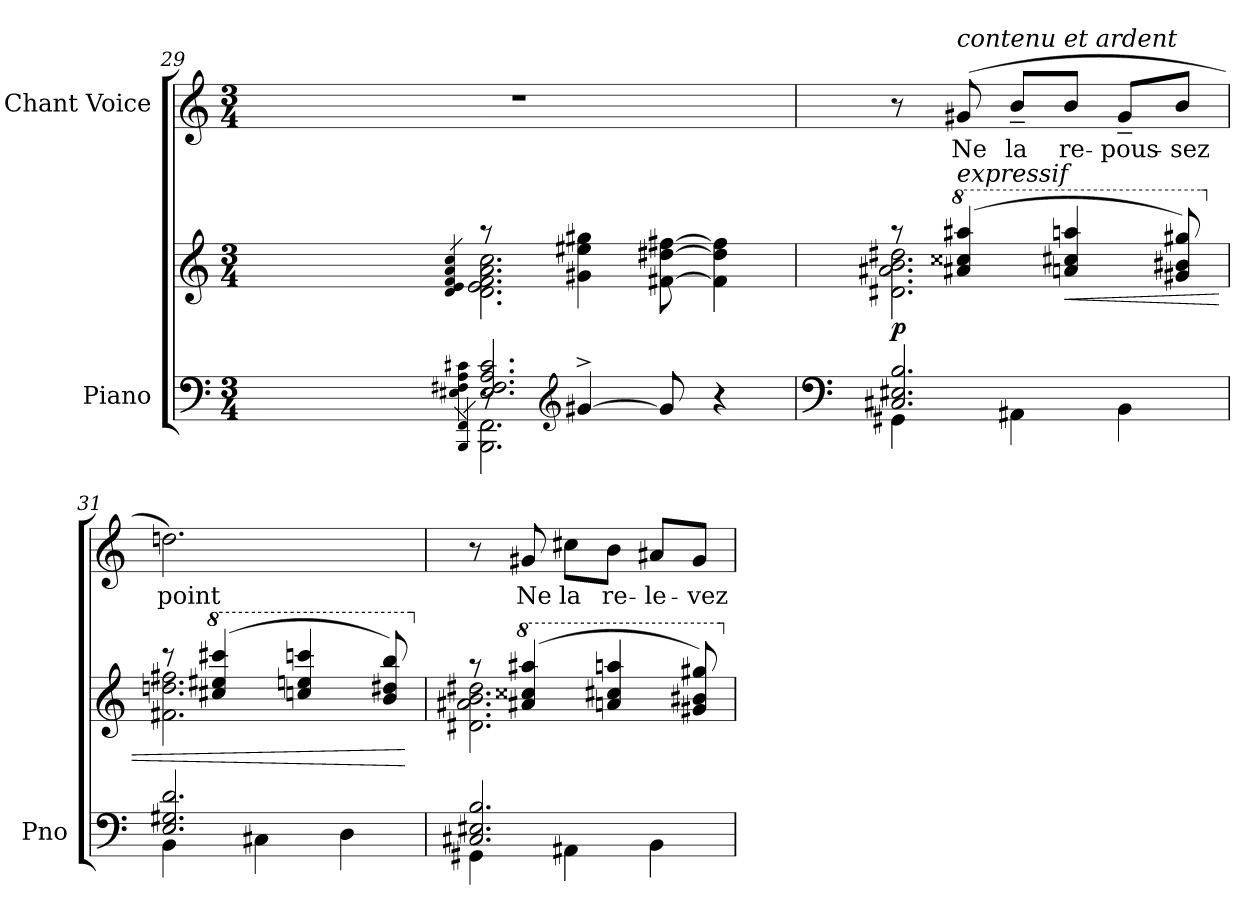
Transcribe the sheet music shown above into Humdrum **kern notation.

**kern	**kern	**dynam	**kern	**text
*part2	*part2	*part2	*part1	*part1
*staff3	*staff2	*staff2/3	*staff1	*staff1
*I"Piano	*	*	*I"Chant Voice	*
*I'Pno	*	*	*	*
*clefF4	*clefG2	*	*clefG2	*
*k[]	*k[]	*	*k[]	*
*M3/4	*M3/4	*	*M3/4	*
=29	=29	=29	=29	=29
*^	*^	*	*	*
*	*^	*	*	*	*	*
.	4qBBB_ 4qFF#_	4qE# 4qF# 4qA 4qc#	.	4qd#_ 4qe#_ 4qf#_ 4qa_ 4qcc#_	.	.	.
8r	2.BBB] 2.FF#]	2.E#] 2.F#] 2.A] 2.c#]	8r	2.d#] 2.e#] 2.f#] 2.a] 2.cc#]	.	2.r	.
*clefG2	*	*	*	*	*	*	*
[4g#X^/	.	.	4g#X\ 4ee#X\ 4gg#X\	.	.	.	.
8g#/]	.	.	[8f#X\ [8dd#X\ [8ff#X\	.	.	.	.
4r	.	.	4f#\] 4dd#\] 4ff#\]	.	.	.	.
*v	*v	*v	*	*	*	*	*
=30	=30	=30	=30	=30	=30
*clefF4	*	*	*	*	*
*^	*	*	*	*	*
!	!	!	!	!LO:DY:b	!	!
2.C#X/ 2.E#X/ 2.B/	4GG#X\	8r	2.d#X\ 2.a#X\ 2.b\ 2.dd#X\	p	8r	.
*	*	*8va	*	*	*	*
!	!	!	!	!	!LO:TX:i:t=contenu et ardent	!
!	!	!LO:TX:i:t=expressif	!	!	!	!
.	.	(4aa#X/ 4ccc##X/ 4aaa#X/	.	.	(>8g#X/	Ne
.	4AA#X\	.	.	.	8b~/L	la
!	!	!	!	!LO:HP:b	!	!
.	.	4aan/ 4ccc#X/ 4aaan/	.	<	8b/J	re-
.	4BB\	.	.	.	8g#~/L	-pous-
.	.	8gg#X/ 8bb#X/ 8ggg#X/)	.	.	8b/J	-sez
=31	=31	=31	=31	=31	=31	=31
*	*	*X8va	*	*	*	*
2.E/ 2.G#X/ 2.d/	4BB\	8r	2.f#X\ 2.ddn\ 2.ff#X\	.	2.ddn\)	point
*	*	*8va	*	*	*	*
.	.	(4ccc#X/ 4eee#X/ 4cccc#X/	.	.	.	.
.	4C#X\	.	.	.	.	.
.	.	4cccn/ 4eeen/ 4ccccn/	.	.	.	.
.	4D\	.	.	.	.	.
.	.	8bb/ 8ddd#X/ 8bbb/)	.	.	.	.
*v	*v	*	*	*	*	*
*	*v	*v	*	*	*
.	.	[	.	.
=32	=32	=32	=32	=32
*^	*	*	*	*
*	*	*X8va	*	*	*
*	*	*^	*	*	*
2.C#X/ 2.E#X/ 2.B/	4GG#X\	8r	2.d#X\ 2.a#X\ 2.b\ 2.dd#X\	.	8r	.
*	*	*8va	*	*	*	*
.	.	(4aa#X/ 4ccc##X/ 4aaa#X/	.	.	8g#X/	Ne
.	4AA#X\	.	.	.	8cc#X\L	la
.	.	4aan/ 4ccc#X/ 4aaan/	.	.	8b\J	re-
.	4BB\	.	.	.	8a#X/L	-le-
.	.	8gg#X/ 8bb#X/ 8ggg#X/)	.	.	8g#/J	-vez
*v	*v	*	*	*	*	*
*	*v	*v	*	*	*
*	*X8va	*	*	*
=	=	=	=	=
*-	*-	*-	*-	*-
